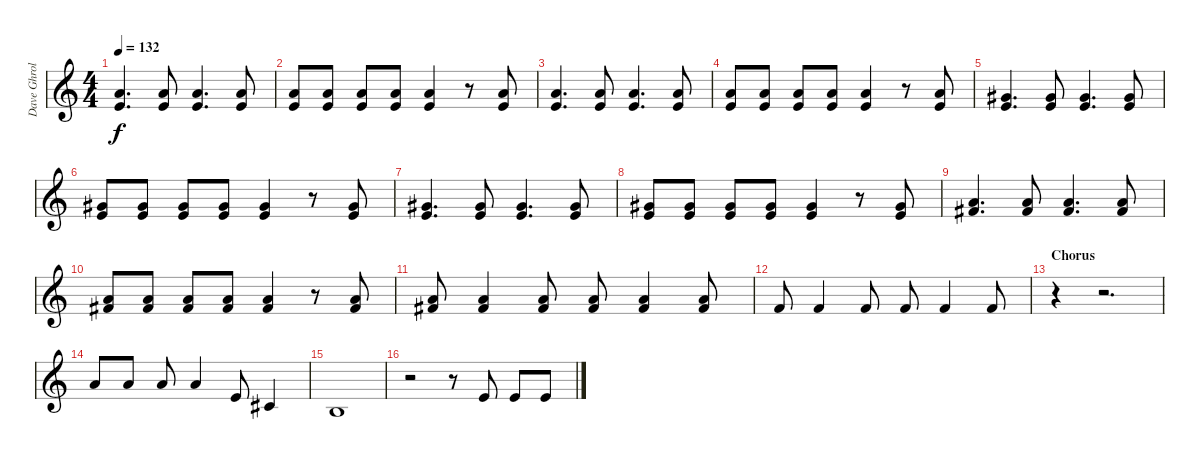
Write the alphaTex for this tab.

\track ("Dave Ghrol (Vocals) (Staff 2)" "Dave Ghrol") {instrument electricgrandpiano}
\staff {score}
\tuning (E4 B3 G3 D3 A2 E2 B1) {hide}
\ts (4 4)
\tempo 132
\clef g2
\ks c
(5.1 5.2).4{d dy f} (5.1 5.2).8 (5.1 5.2).4{d} (5.1 5.2).8 |
(5.1 5.2).8 (5.1 5.2).8 (5.1 5.2).8 (5.1 5.2).8 (5.1 5.2).4 r.8 (5.1 5.2).8 |
(5.1 5.2).4{d} (5.1 5.2).8 (5.1 5.2).4{d} (5.1 5.2).8 |
(5.1 5.2).8 (5.1 5.2).8 (5.1 5.2).8 (5.1 5.2).8 (5.1 5.2).4 r.8 (5.1 5.2).8 |
(4.1 5.2).4{d} (4.1 5.2).8 (4.1 5.2).4{d} (4.1 5.2).8 |
(4.1 5.2).8 (4.1 5.2).8 (4.1 5.2).8 (4.1 5.2).8 (4.1 5.2).4 r.8 (4.1 5.2).8 |
(4.1 5.2).4{d} (4.1 5.2).8 (4.1 5.2).4{d} (4.1 5.2).8 |
(4.1 5.2).8 (4.1 5.2).8 (4.1 5.2).8 (4.1 5.2).8 (4.1 5.2).4 r.8 (4.1 5.2).8 |
(5.1 7.2).4{d} (5.1 7.2).8 (5.1 7.2).4{d} (5.1 7.2).8 |
(5.1 7.2).8 (5.1 7.2).8 (5.1 7.2).8 (5.1 7.2).8 (5.1 7.2).4 r.8 (5.1 7.2).8 |
(5.1 7.2).8 (5.1 7.2).4 (5.1 7.2).8 (5.1 7.2).8 (5.1 7.2).4 (5.1 7.2).8 |
1.1.8 1.1.4 1.1.8 1.1.8 1.1.4 1.1.8 |
\section ("" "Chorus")
r.4 r.2{d} |
5.1.8 5.1.8 5.1.8 5.1.4 0.1.8 2.2.4 |
0.2.1 |
r.2 r.8 0.1.8 0.1.8 0.1.8
